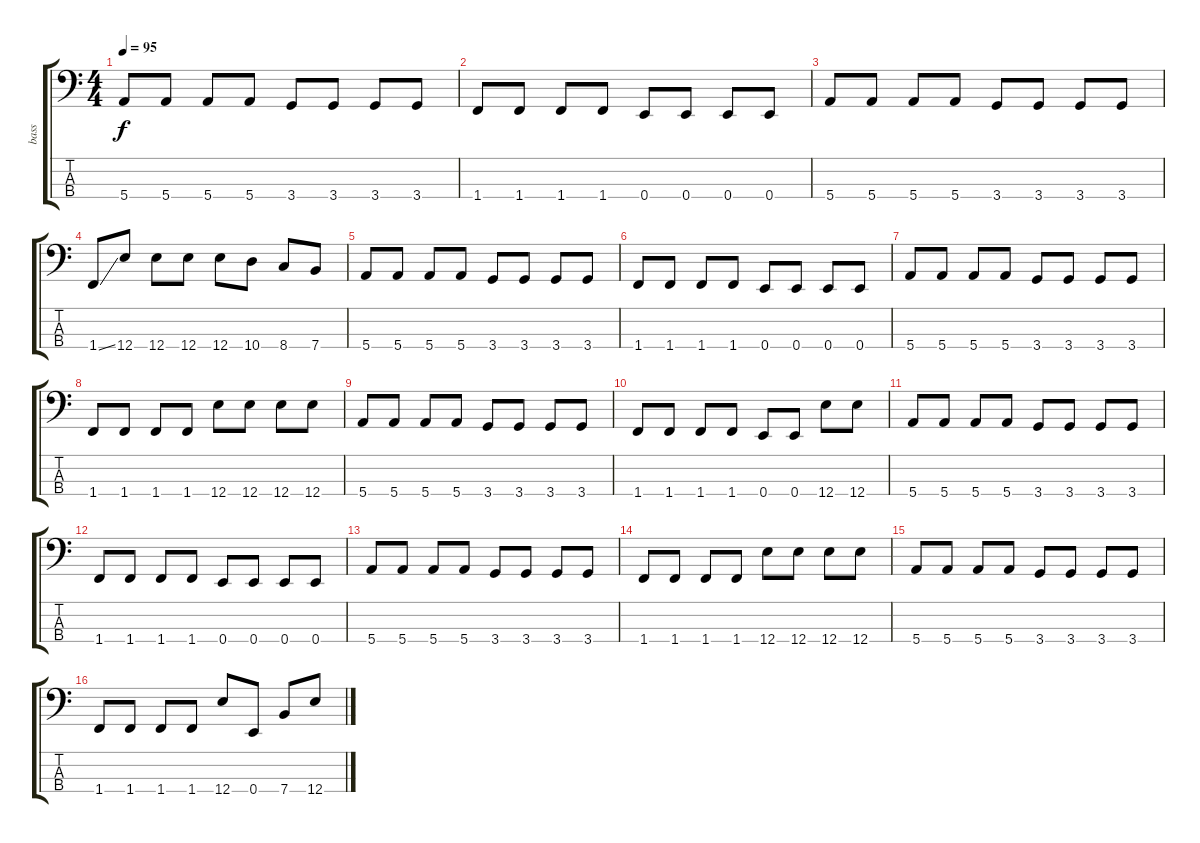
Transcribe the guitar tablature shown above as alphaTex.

\track ("bass" "bass") {instrument electricbassfinger}
\staff {score tabs}
\tuning (G2 D2 A1 E1) {hide}
\ts (4 4)
\tempo 95
\clef f4
\ks c
5.4.8{dy f} 5.4.8 5.4.8 5.4.8 3.4.8 3.4.8 3.4.8 3.4.8 |
1.4.8 1.4.8 1.4.8 1.4.8 0.4.8 0.4.8 0.4.8 0.4.8 |
5.4.8 5.4.8 5.4.8 5.4.8 3.4.8 3.4.8 3.4.8 3.4.8 |
1.4{ss}.8 12.4.8 12.4.8 12.4.8 12.4.8 10.4.8 8.4.8 7.4.8 |
5.4.8 5.4.8 5.4.8 5.4.8 3.4.8 3.4.8 3.4.8 3.4.8 |
1.4.8 1.4.8 1.4.8 1.4.8 0.4.8 0.4.8 0.4.8 0.4.8 |
5.4.8 5.4.8 5.4.8 5.4.8 3.4.8 3.4.8 3.4.8 3.4.8 |
1.4.8 1.4.8 1.4.8 1.4.8 12.4.8 12.4.8 12.4.8 12.4.8 |
5.4.8 5.4.8 5.4.8 5.4.8 3.4.8 3.4.8 3.4.8 3.4.8 |
1.4.8 1.4.8 1.4.8 1.4.8 0.4.8 0.4.8 12.4.8 12.4.8 |
5.4.8 5.4.8 5.4.8 5.4.8 3.4.8 3.4.8 3.4.8 3.4.8 |
1.4.8 1.4.8 1.4.8 1.4.8 0.4.8 0.4.8 0.4.8 0.4.8 |
5.4.8 5.4.8 5.4.8 5.4.8 3.4.8 3.4.8 3.4.8 3.4.8 |
1.4.8 1.4.8 1.4.8 1.4.8 12.4.8 12.4.8 12.4.8 12.4.8 |
5.4.8 5.4.8 5.4.8 5.4.8 3.4.8 3.4.8 3.4.8 3.4.8 |
1.4.8 1.4.8 1.4.8 1.4.8 12.4.8 0.4.8 7.4.8 12.4.8
